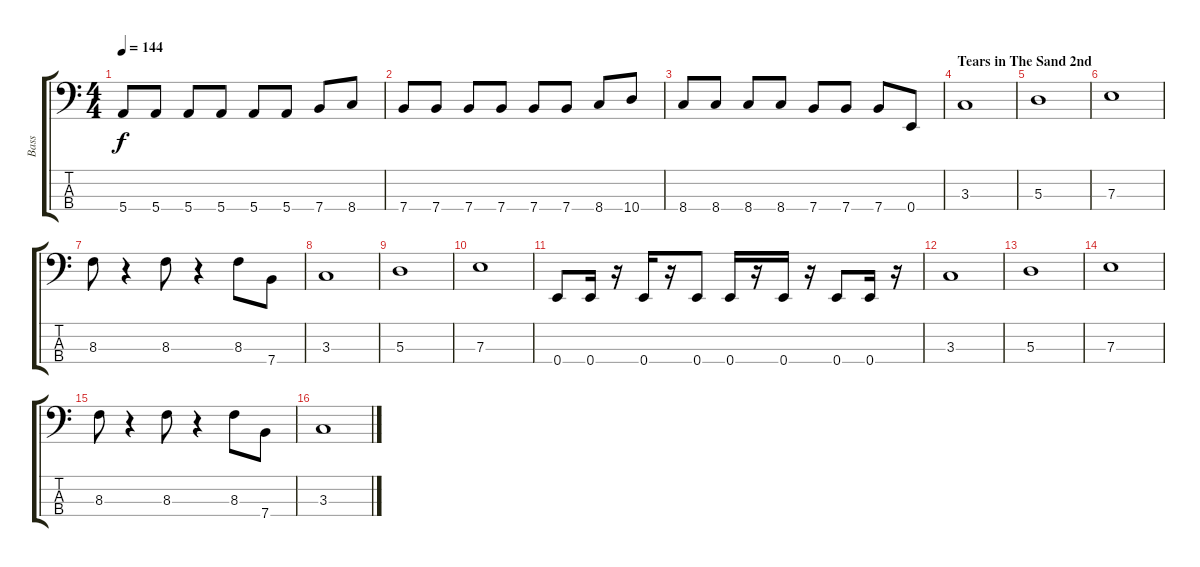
\track ("Bass" "Bass") {instrument electricbasspick}
\staff {score tabs}
\tuning (G2 D2 A1 E1) {hide}
\ts (4 4)
\tempo 144
\clef f4
\ks c
5.4.8{dy f} 5.4.8 5.4.8 5.4.8 5.4.8 5.4.8 7.4.8 8.4.8 |
7.4.8 7.4.8 7.4.8 7.4.8 7.4.8 7.4.8 8.4.8 10.4.8 |
8.4.8 8.4.8 8.4.8 8.4.8 7.4.8 7.4.8 7.4.8 0.4.8 |
\section ("" "Tears in The Sand 2nd")
3.3.1 |
5.3.1 |
7.3.1 |
8.3.8 r.4 8.3.8 r.4 8.3.8 7.4.8 |
3.3.1 |
5.3.1 |
7.3.1 |
0.4.8 0.4.16 r.16 0.4.16 r.16 0.4.8 0.4.16 r.16 0.4.16 r.16 0.4.8 0.4.16 r.16 |
3.3.1 |
5.3.1 |
7.3.1 |
8.3.8 r.4 8.3.8 r.4 8.3.8 7.4.8 |
3.3.1
